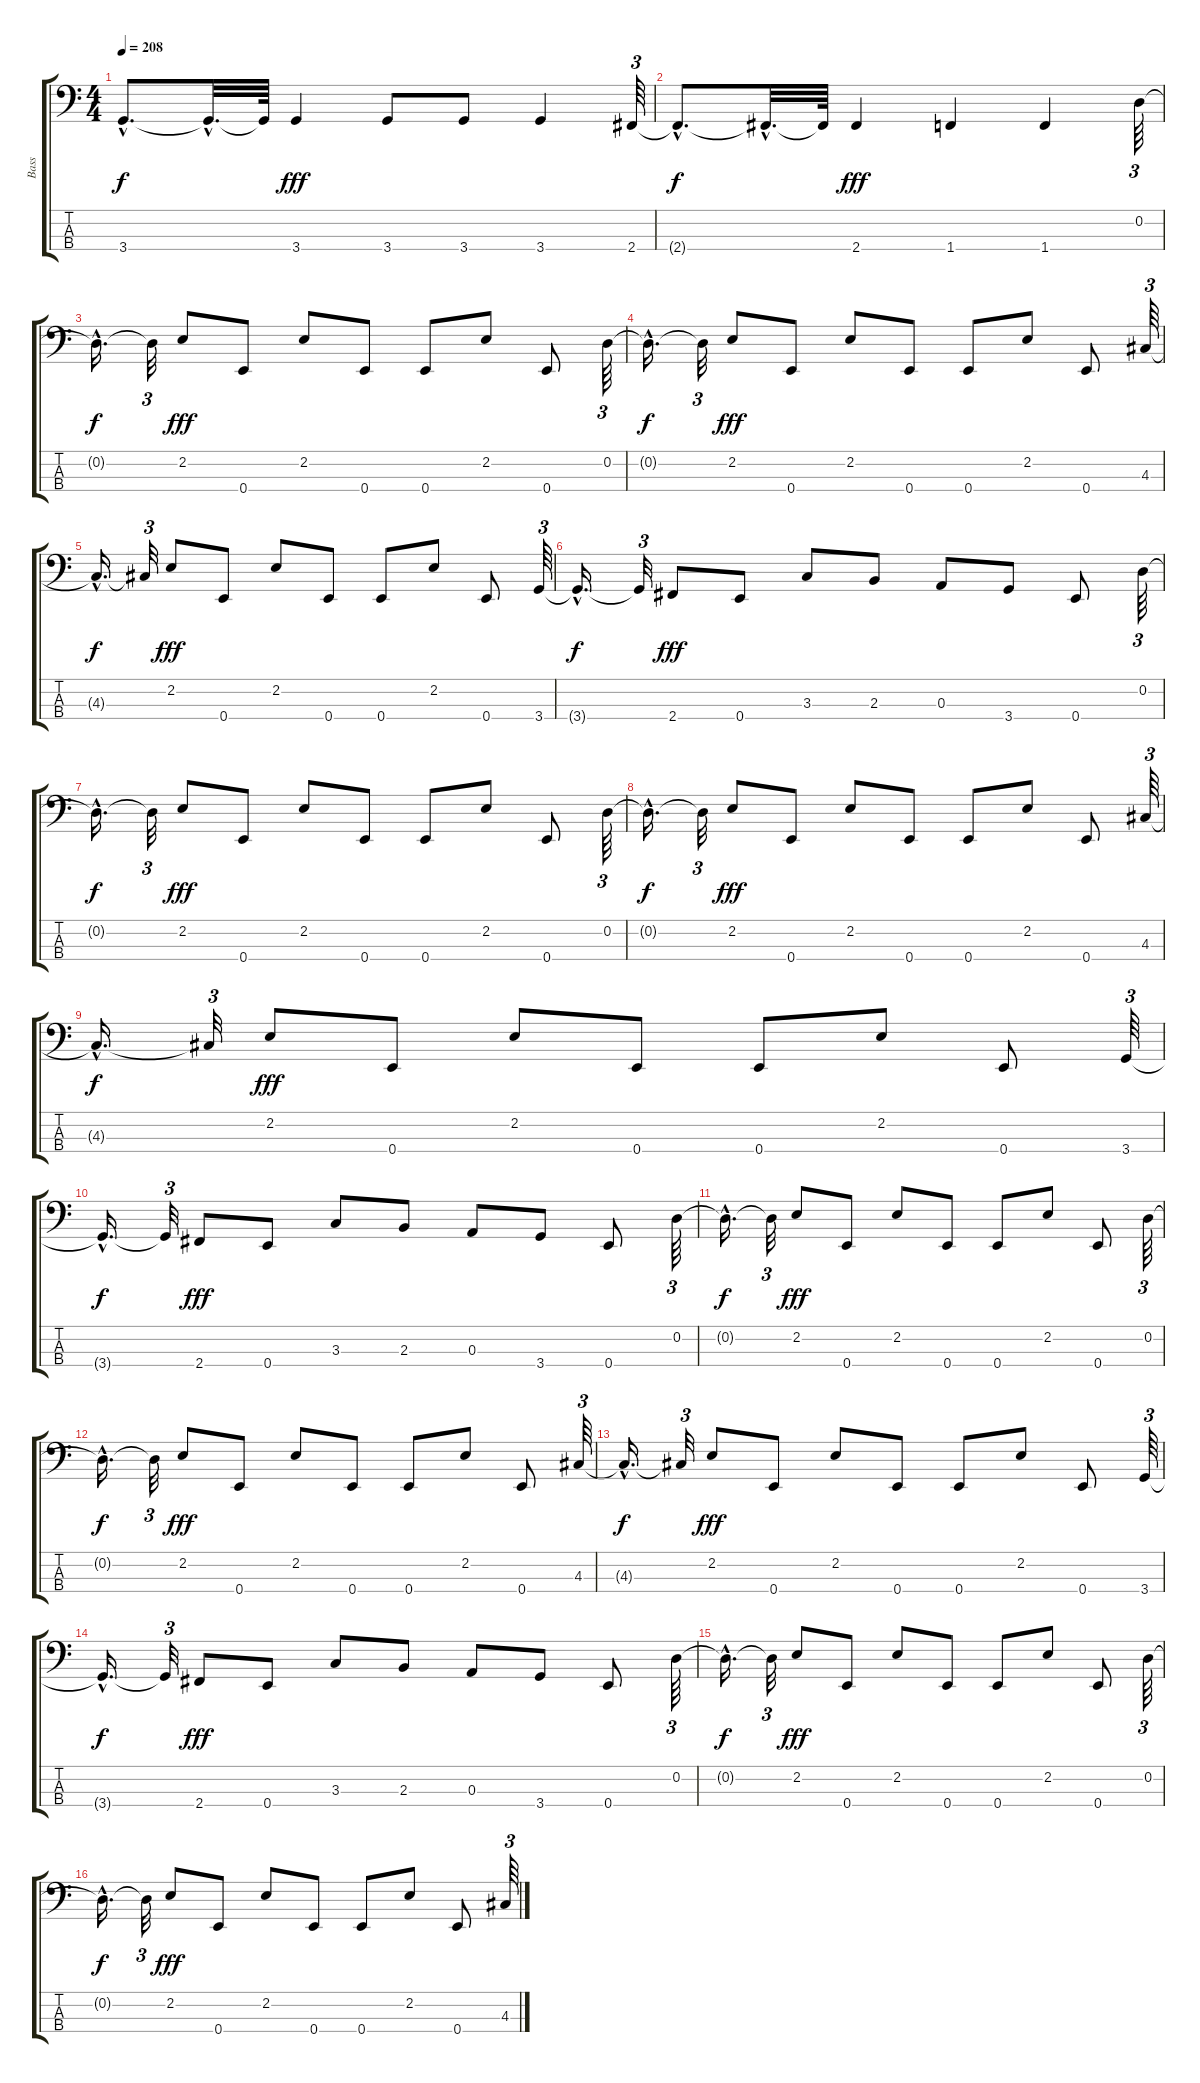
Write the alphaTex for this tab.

\track ("Bass" "Bass") {instrument electricbassfinger}
\staff {score tabs}
\tuning (G2 D2 A1 E1) {hide}
\ts (4 4)
\tempo 208
\clef f4
\ks c
3.4{hac t}.8{d dy f} 3.4{hac t}.32{d} 3.4{t}.64 3.4.4{dy fff} 3.4.8 3.4.8 3.4.4 2.4.64{tu (3 2)} |
2.4{hac t}.8{d dy f} 2.4{hac t}.32{d} 2.4{t}.64 2.4.4{dy fff} 1.4.4 1.4.4 0.2.64{tu (3 2)} |
0.2{hac t}.16{d dy f} 0.2{t}.32{tu (3 2)} 2.2.8{dy fff} 0.4.8 2.2.8 0.4.8 0.4.8 2.2.8 0.4.8 0.2.64{tu (3 2)} |
0.2{hac t}.16{d dy f} 0.2{t}.32{tu (3 2)} 2.2.8{dy fff} 0.4.8 2.2.8 0.4.8 0.4.8 2.2.8 0.4.8 4.3.64{tu (3 2)} |
4.3{hac t}.16{d dy f} 4.3{t}.32{tu (3 2)} 2.2.8{dy fff} 0.4.8 2.2.8 0.4.8 0.4.8 2.2.8 0.4.8 3.4.64{tu (3 2)} |
3.4{hac t}.16{d dy f} 3.4{t}.32{tu (3 2)} 2.4.8{dy fff} 0.4.8 3.3.8 2.3.8 0.3.8 3.4.8 0.4.8 0.2.64{tu (3 2)} |
0.2{hac t}.16{d dy f} 0.2{t}.32{tu (3 2)} 2.2.8{dy fff} 0.4.8 2.2.8 0.4.8 0.4.8 2.2.8 0.4.8 0.2.64{tu (3 2)} |
0.2{hac t}.16{d dy f} 0.2{t}.32{tu (3 2)} 2.2.8{dy fff} 0.4.8 2.2.8 0.4.8 0.4.8 2.2.8 0.4.8 4.3.64{tu (3 2)} |
4.3{hac t}.16{d dy f} 4.3{t}.32{tu (3 2)} 2.2.8{dy fff} 0.4.8 2.2.8 0.4.8 0.4.8 2.2.8 0.4.8 3.4.64{tu (3 2)} |
3.4{hac t}.16{d dy f} 3.4{t}.32{tu (3 2)} 2.4.8{dy fff} 0.4.8 3.3.8 2.3.8 0.3.8 3.4.8 0.4.8 0.2.64{tu (3 2)} |
0.2{hac t}.16{d dy f} 0.2{t}.32{tu (3 2)} 2.2.8{dy fff} 0.4.8 2.2.8 0.4.8 0.4.8 2.2.8 0.4.8 0.2.64{tu (3 2)} |
0.2{hac t}.16{d dy f} 0.2{t}.32{tu (3 2)} 2.2.8{dy fff} 0.4.8 2.2.8 0.4.8 0.4.8 2.2.8 0.4.8 4.3.64{tu (3 2)} |
4.3{hac t}.16{d dy f} 4.3{t}.32{tu (3 2)} 2.2.8{dy fff} 0.4.8 2.2.8 0.4.8 0.4.8 2.2.8 0.4.8 3.4.64{tu (3 2)} |
3.4{hac t}.16{d dy f} 3.4{t}.32{tu (3 2)} 2.4.8{dy fff} 0.4.8 3.3.8 2.3.8 0.3.8 3.4.8 0.4.8 0.2.64{tu (3 2)} |
0.2{hac t}.16{d dy f} 0.2{t}.32{tu (3 2)} 2.2.8{dy fff} 0.4.8 2.2.8 0.4.8 0.4.8 2.2.8 0.4.8 0.2.64{tu (3 2)} |
0.2{hac t}.16{d dy f} 0.2{t}.32{tu (3 2)} 2.2.8{dy fff} 0.4.8 2.2.8 0.4.8 0.4.8 2.2.8 0.4.8 4.3.64{tu (3 2)}
